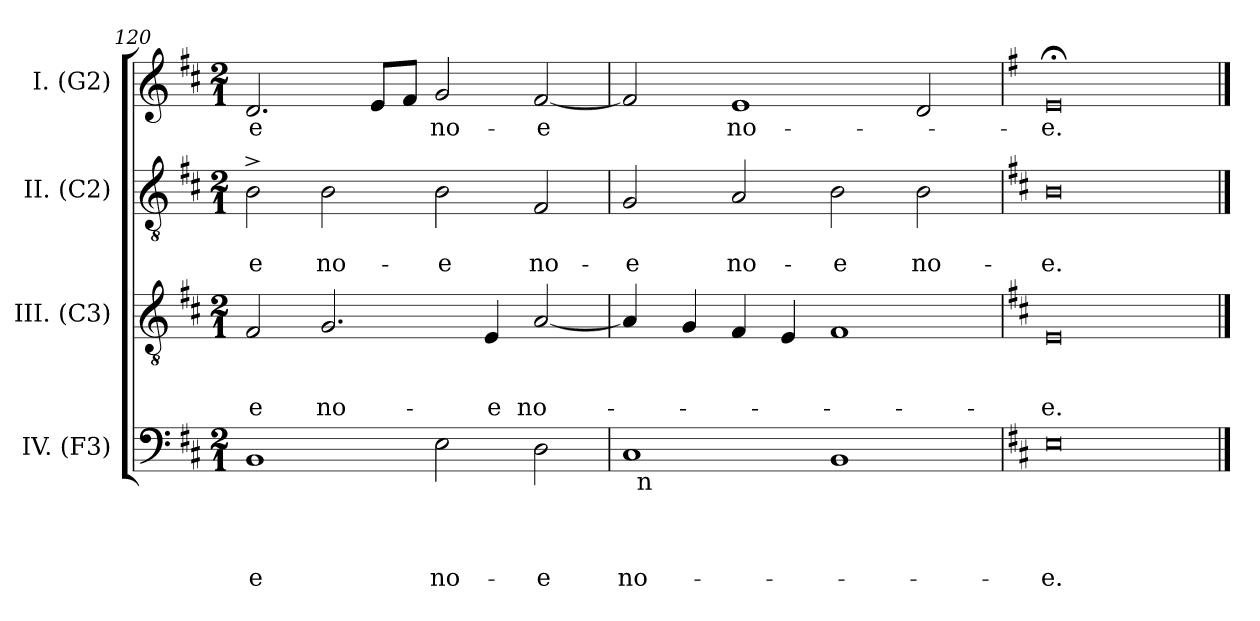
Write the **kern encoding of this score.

**kern	**text	**text	**text	**text	**kern	**text	**text	**text	**kern	**text	**text	**kern	**text
*part4	*part4	*part4	*part4	*part4	*part3	*part3	*part3	*part3	*part2	*part2	*part2	*part1	*part1
*staff4	*staff4	*staff4	*staff4	*staff4	*staff3	*staff3	*staff3	*staff3	*staff2	*staff2	*staff2	*staff1	*staff1
*I"IV. (F3)	*	*	*	*	*I"III. (C3)	*	*	*	*I"II. (C2)	*	*	*I"I. (G2)	*
*I'IV.	*	*	*	*	*I'III.	*	*	*	*I'II.	*	*	*I'I.	*
*clefF4	*	*	*	*	*clefGv2	*	*	*	*clefGv2	*	*	*clefG2	*
*k[f#c#]	*	*	*	*	*k[f#c#]	*	*	*	*k[f#c#]	*	*	*k[f#c#]	*
*D:	*	*	*	*	*D:	*	*	*	*D:	*	*	*D:	*
*M2/1	*	*	*	*	*M2/1	*	*	*	*M2/1	*	*	*M2/1	*
=120	=120	=120	=120	=120	=120	=120	=120	=120	=120	=120	=120	=120	=120
!	!	!	!	!LO:LY:b:rj	!	!	!	!LO:LY:b	!	!	!LO:LY:b	!	!LO:LY:b:rj
1BB	.	.	.	-e	2F#/	.	.	-e	2B^>\	.	-e	2.d/	-e
!	!	!	!	!	!	!	!	!LO:LY:b	!	!	!LO:LY:b	!	!
.	.	.	.	.	2.G/	.	.	no-	2B\	.	no-	.	.
.	.	.	.	.	.	.	.	.	.	.	.	8e/L	.
.	.	.	.	.	.	.	.	.	.	.	.	8f#/J	.
!	!	!	!	!LO:LY:b	!	!	!	!	!	!	!LO:LY:b	!	!LO:LY:b
2E\	.	.	.	no-	.	.	.	.	2B\	.	-e	2g/	no-
!	!	!	!	!	!	!	!	!LO:LY:b	!	!	!	!	!
.	.	.	.	.	4E/	.	.	-e	.	.	.	.	.
!	!	!	!	!LO:LY:b	!	!	!	!LO:LY:b	!	!	!LO:LY:b	!	!LO:LY:b:rj
2D\	.	.	.	-e	[<2A/	.	.	no-	2F#/	.	no-	[<2f#/	-e
=121	=121	=121	=121	=121	=121	=121	=121	=121	=121	=121	=121	=121	=121
!	!	!	!	!LO:LY:b	!	!	!	!	!	!	!LO:LY:b	!	!
*^	*	*	*	*	*	*	*	*	*	*	*	*	*
1C#	32ryy	.	.	.	no-	4A/]	.	.	.	2G/	.	-e	2f#/]	.
!	!LO:TX:b:t=n	!	!	!	!	!	!	!	!	!	!	!	!	!
.	1ryy	.	.	.	.	.	.	.	.	.	.	.	.	.
.	.	.	.	.	.	4G/	.	.	.	.	.	.	.	.
!	!	!	!	!	!	!	!	!	!	!	!	!LO:LY:b	!	!LO:LY:b
.	.	.	.	.	.	4F#/	.	.	.	2A/	.	no-	1e	no-
.	.	.	.	.	.	4E/	.	.	.	.	.	.	.	.
!	!	!	!	!	!	!	!	!	!	!	!	!LO:LY:b	!	!
1BB	.	.	.	.	.	1F#	.	.	.	2B\	.	-e	.	.
.	2ryy	.	.	.	.	.	.	.	.	.	.	.	.	.
!	!	!	!	!	!	!	!	!	!	!	!	!LO:LY:b	!	!
.	.	.	.	.	.	.	.	.	.	2B\	.	no-	2d/	.
.	4...ryy	.	.	.	.	.	.	.	.	.	.	.	.	.
*v	*v	*	*	*	*	*	*	*	*	*	*	*	*	*
=122	=122	=122	=122	=122	=122	=122	=122	=122	=122	=122	=122	=122	=122
*	*	*	*	*	*	*	*	*	*	*	*	*k[f#]	*
*	*	*	*	*	*	*	*	*	*	*	*	*G:	*
*^	*	*	*	*	*	*	*	*	*	*	*	*	*
!	!	!	!	!	!LO:LY:b:rj	!	!	!	!LO:LY:b:rj	!	!	!LO:LY:b:rj	!	!LO:LY:b:rj
*v	*v	*	*	*	*	*	*	*	*	*	*	*	*	*
0E	.	.	.	-e.	0E	.	.	-e.	0B	.	-e.	0e;	-e.
==	==	==	==	==	==	==	==	==	==	==	==	==	==
*-	*-	*-	*-	*-	*-	*-	*-	*-	*-	*-	*-	*-	*-
